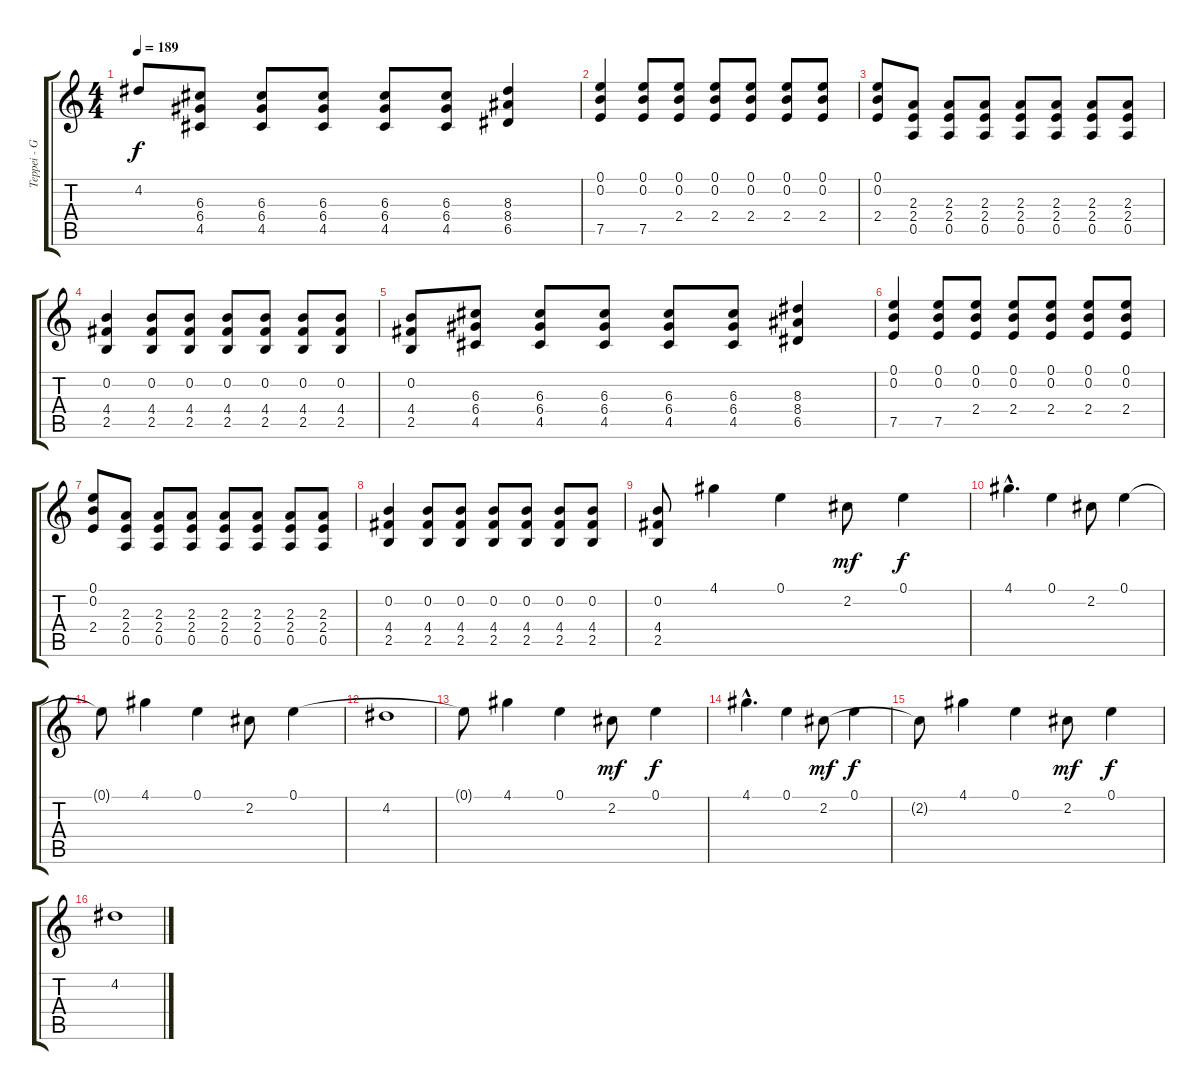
\track ("Teppei - Guitar" "Teppei - G") {instrument distortionguitar}
\staff {score tabs}
\tuning (E4 B3 G3 D3 A2 E2) {hide}
\ts (4 4)
\tempo 189
\clef g2
\ks c
4.2.8{dy f} (6.3 6.4 4.5).8 (6.3 6.4 4.5).8 (6.3 6.4 4.5).8 (6.3 6.4 4.5).8 (6.3 6.4 4.5).8 (8.3 8.4 6.5).4 |
(0.1 0.2 7.5).4 (0.1 0.2 7.5).8 (0.1 0.2 2.4).8 (0.1 0.2 2.4).8 (0.1 0.2 2.4).8 (0.1 0.2 2.4).8 (0.1 0.2 2.4).8 |
(0.1 0.2 2.4).8 (2.3 2.4 0.5).8 (2.3 2.4 0.5).8 (2.3 2.4 0.5).8 (2.3 2.4 0.5).8 (2.3 2.4 0.5).8 (2.3 2.4 0.5).8 (2.3 2.4 0.5).8 |
(0.2 4.4 2.5).4 (0.2 4.4 2.5).8 (0.2 4.4 2.5).8 (0.2 4.4 2.5).8 (0.2 4.4 2.5).8 (0.2 4.4 2.5).8 (0.2 4.4 2.5).8 |
(0.2 4.4 2.5).8 (6.3 6.4 4.5).8 (6.3 6.4 4.5).8 (6.3 6.4 4.5).8 (6.3 6.4 4.5).8 (6.3 6.4 4.5).8 (8.3 8.4 6.5).4 |
(0.1 0.2 7.5).4 (0.1 0.2 7.5).8 (0.1 0.2 2.4).8 (0.1 0.2 2.4).8 (0.1 0.2 2.4).8 (0.1 0.2 2.4).8 (0.1 0.2 2.4).8 |
(0.1 0.2 2.4).8 (2.3 2.4 0.5).8 (2.3 2.4 0.5).8 (2.3 2.4 0.5).8 (2.3 2.4 0.5).8 (2.3 2.4 0.5).8 (2.3 2.4 0.5).8 (2.3 2.4 0.5).8 |
(0.2 4.4 2.5).4 (0.2 4.4 2.5).8 (0.2 4.4 2.5).8 (0.2 4.4 2.5).8 (0.2 4.4 2.5).8 (0.2 4.4 2.5).8 (0.2 4.4 2.5).8 |
(0.2 4.4 2.5).8 4.1.4 0.1.4 2.2.8{dy mf} 0.1.4{dy f} |
4.1{hac}.4{d} 0.1.4 2.2.8 0.1.4 |
0.1{t}.8 4.1.4 0.1.4 2.2.8 0.1.4 |
4.2.1 |
0.1{t}.8 4.1.4 0.1.4 2.2.8{dy mf} 0.1.4{dy f} |
4.1{hac}.4{d} 0.1.4 2.2.8{dy mf} 0.1.4{dy f} |
2.2{t}.8 4.1.4 0.1.4 2.2.8{dy mf} 0.1.4{dy f} |
4.2.1
